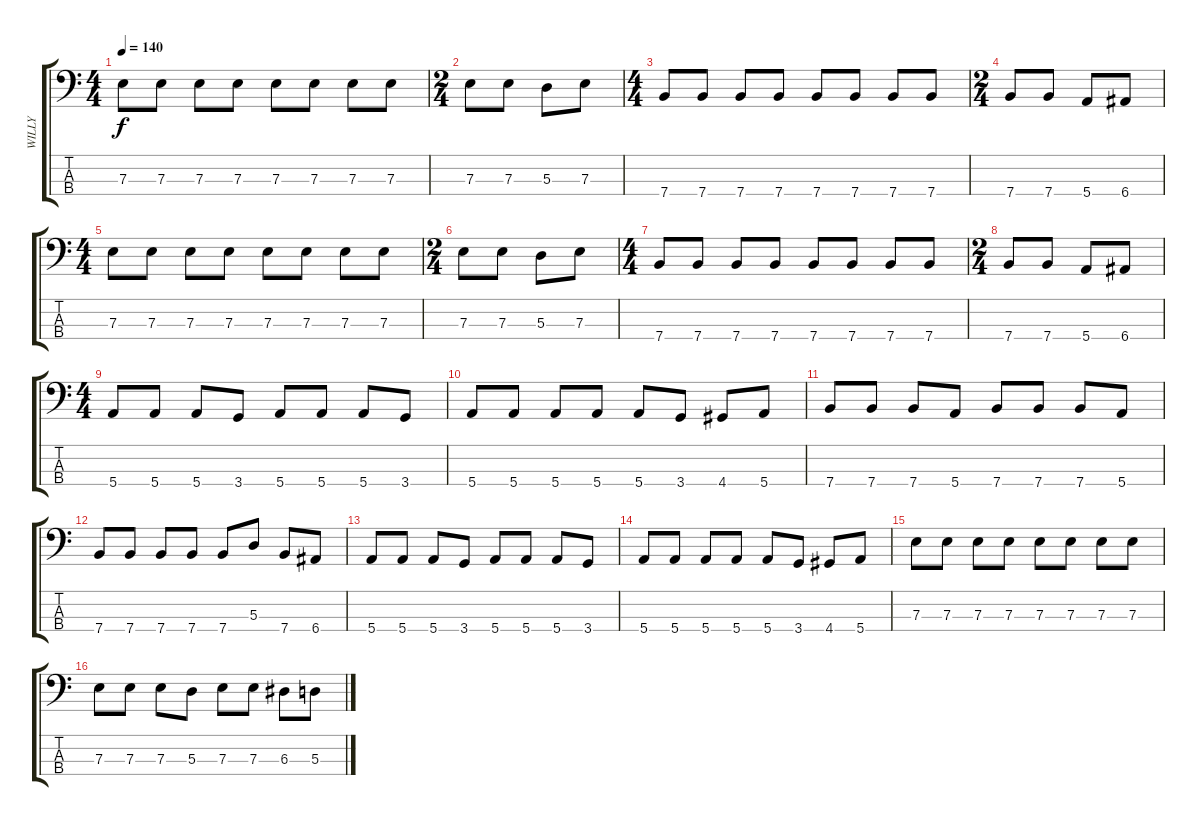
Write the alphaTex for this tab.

\track ("WILLY" "WILLY") {instrument electricbasspick}
\staff {score tabs}
\tuning (G2 D2 A1 E1) {hide}
\ts (4 4)
\tempo 140
\clef f4
\ks c
7.3.8{dy f} 7.3.8 7.3.8 7.3.8 7.3.8 7.3.8 7.3.8 7.3.8 |
\ts (2 4)
7.3.8 7.3.8 5.3.8 7.3.8 |
\ts (4 4)
7.4.8 7.4.8 7.4.8 7.4.8 7.4.8 7.4.8 7.4.8 7.4.8 |
\ts (2 4)
7.4.8 7.4.8 5.4.8 6.4.8 |
\ts (4 4)
7.3.8 7.3.8 7.3.8 7.3.8 7.3.8 7.3.8 7.3.8 7.3.8 |
\ts (2 4)
7.3.8 7.3.8 5.3.8 7.3.8 |
\ts (4 4)
7.4.8 7.4.8 7.4.8 7.4.8 7.4.8 7.4.8 7.4.8 7.4.8 |
\ts (2 4)
7.4.8 7.4.8 5.4.8 6.4.8 |
\ts (4 4)
5.4.8 5.4.8 5.4.8 3.4.8 5.4.8 5.4.8 5.4.8 3.4.8 |
5.4.8 5.4.8 5.4.8 5.4.8 5.4.8 3.4.8 4.4.8 5.4.8 |
7.4.8 7.4.8 7.4.8 5.4.8 7.4.8 7.4.8 7.4.8 5.4.8 |
7.4.8 7.4.8 7.4.8 7.4.8 7.4.8 5.3.8 7.4.8 6.4.8 |
5.4.8 5.4.8 5.4.8 3.4.8 5.4.8 5.4.8 5.4.8 3.4.8 |
5.4.8 5.4.8 5.4.8 5.4.8 5.4.8 3.4.8 4.4.8 5.4.8 |
7.3.8 7.3.8 7.3.8 7.3.8 7.3.8 7.3.8 7.3.8 7.3.8 |
7.3.8 7.3.8 7.3.8 5.3.8 7.3.8 7.3.8 6.3.8 5.3.8
